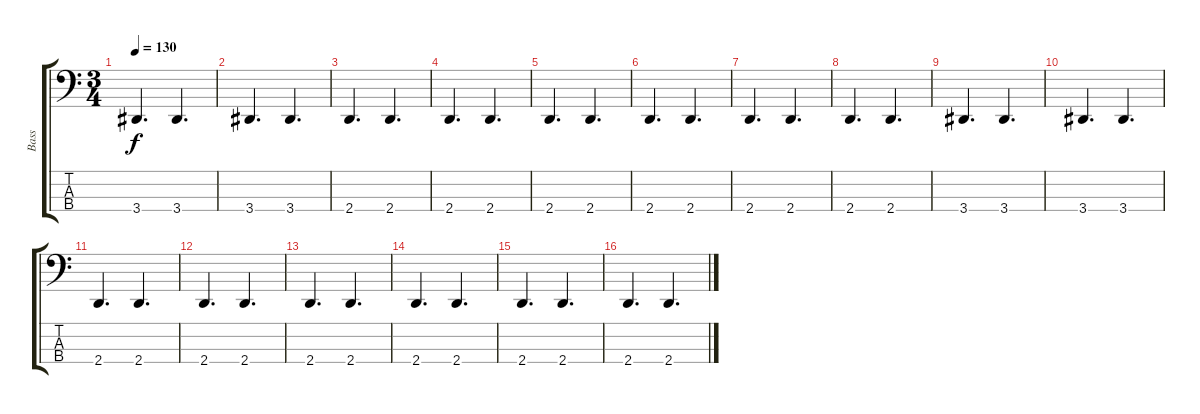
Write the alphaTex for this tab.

\track ("Bass" "Bass") {instrument electricbasspick}
\staff {score tabs}
\tuning (F2 C2 G1 C1) {hide}
\ts (3 4)
\tempo 130
\clef f4
\ks c
3.4.4{d dy f} 3.4.4{d} |
3.4.4{d} 3.4.4{d} |
2.4.4{d} 2.4.4{d} |
2.4.4{d} 2.4.4{d} |
2.4.4{d} 2.4.4{d} |
2.4.4{d} 2.4.4{d} |
2.4.4{d} 2.4.4{d} |
2.4.4{d} 2.4.4{d} |
3.4.4{d} 3.4.4{d} |
3.4.4{d} 3.4.4{d} |
2.4.4{d} 2.4.4{d} |
2.4.4{d} 2.4.4{d} |
2.4.4{d} 2.4.4{d} |
2.4.4{d} 2.4.4{d} |
2.4.4{d} 2.4.4{d} |
2.4.4{d} 2.4.4{d}
